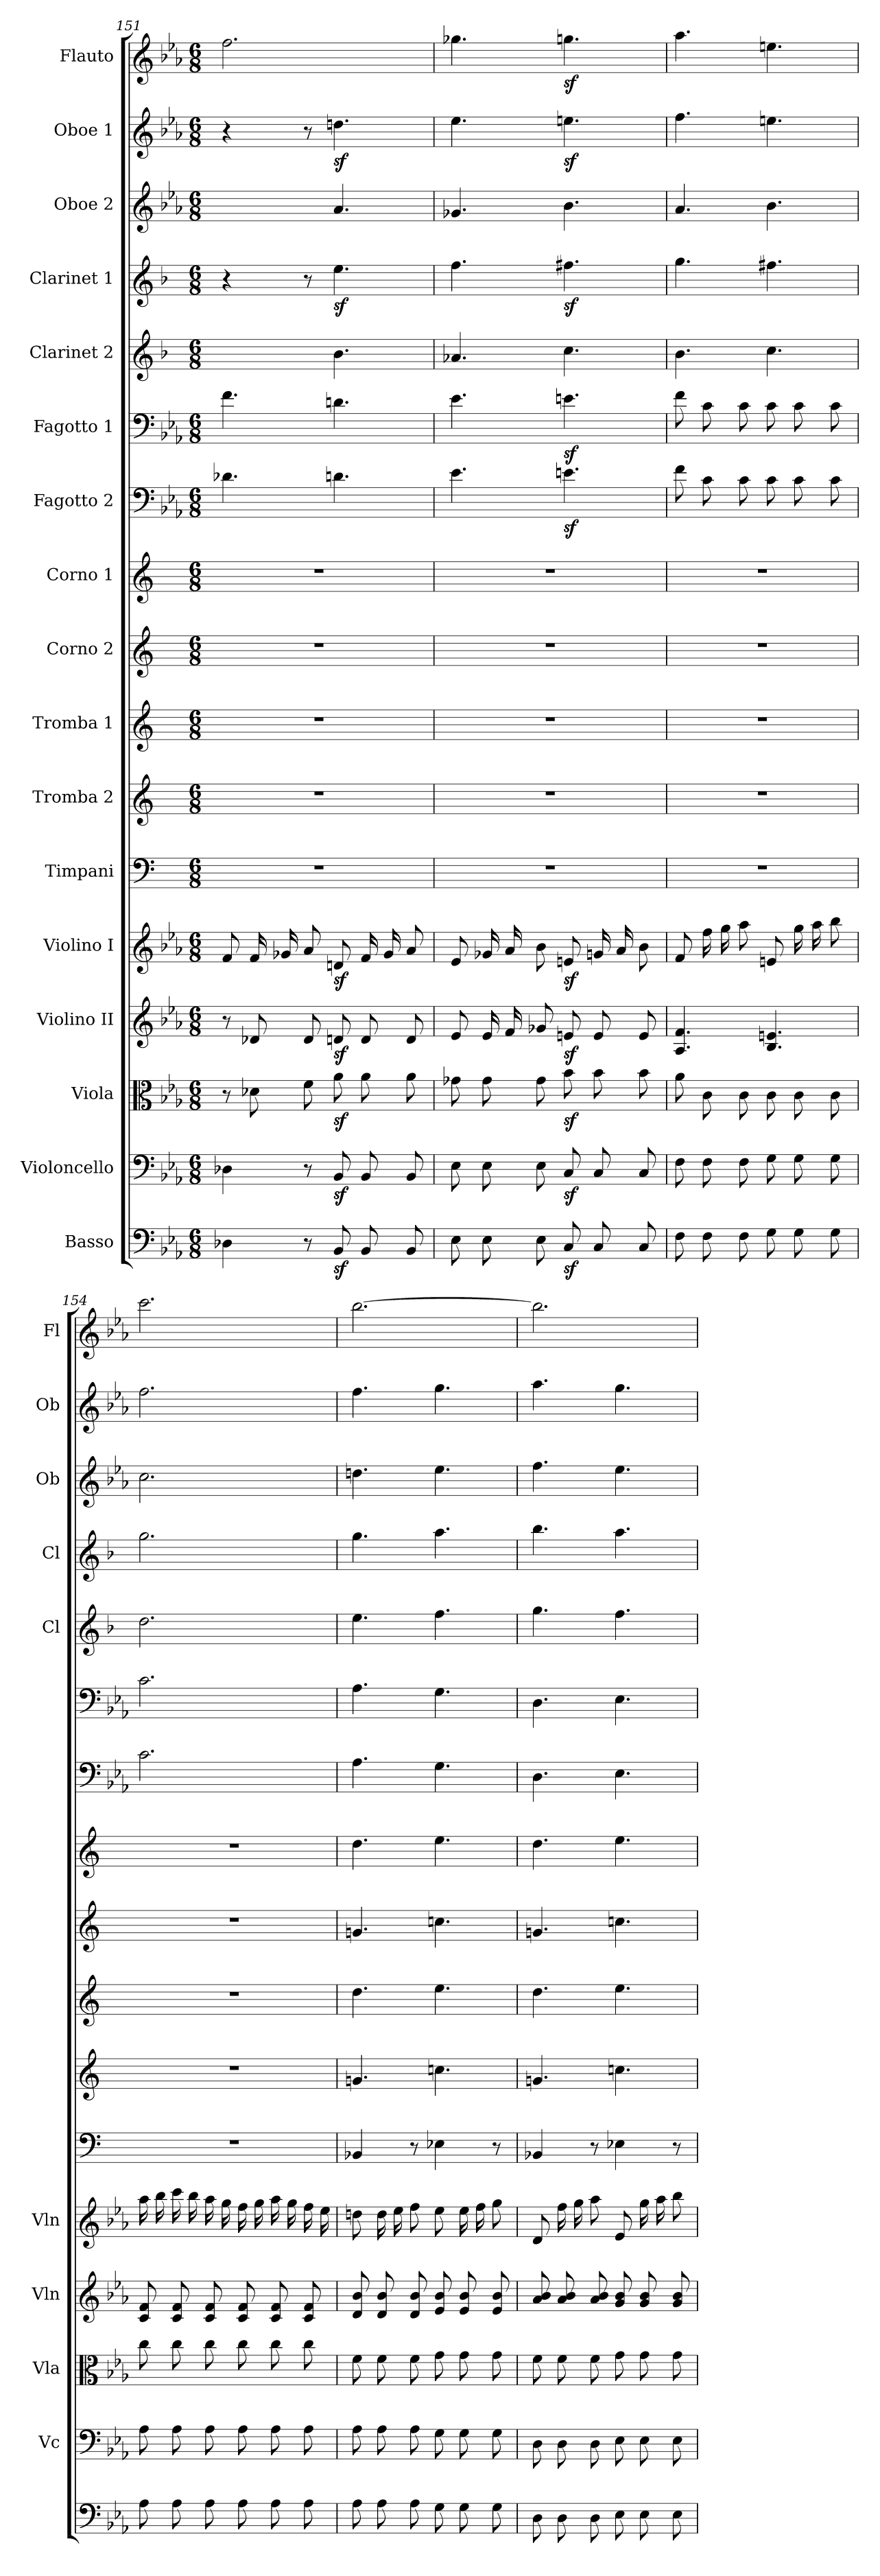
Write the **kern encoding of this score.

**kern	**dynam	**kern	**dynam	**kern	**dynam	**kern	**dynam	**kern	**dynam	**kern	**kern	**kern	**kern	**kern	**kern	**dynam	**kern	**dynam	**kern	**kern	**dynam	**kern	**kern	**dynam	**kern	**dynam
*part17	*part17	*part16	*part16	*part15	*part15	*part14	*part14	*part13	*part13	*part12	*part11	*part10	*part9	*part8	*part7	*part7	*part6	*part6	*part5	*part4	*part4	*part3	*part2	*part2	*part1	*part1
*staff17	*staff17	*staff16	*staff16	*staff15	*staff15	*staff14	*staff14	*staff13	*staff13	*staff12	*staff11	*staff10	*staff9	*staff8	*staff7	*staff7	*staff6	*staff6	*staff5	*staff4	*staff4	*staff3	*staff2	*staff2	*staff1	*staff1
*I"Basso	*	*I"Violoncello	*	*I"Viola	*	*I"Violino II	*	*I"Violino I	*	*I"Timpani	*I"Tromba 2	*I"Tromba 1	*I"Corno 2	*I"Corno 1	*I"Fagotto 2	*	*I"Fagotto 1	*	*I"Clarinet 2	*I"Clarinet 1	*	*I"Oboe 2	*I"Oboe 1	*	*I"Flauto	*
*	*	*I'Vc	*	*I'Vla	*	*I'Vln	*	*I'Vln	*	*	*	*	*	*	*	*	*	*	*I'Cl	*I'Cl	*	*I'Ob	*I'Ob	*	*I'Fl	*
*clefF4	*	*clefF4	*	*clefC3	*	*clefG2	*	*clefG2	*	*clefF4	*clefG2	*clefG2	*clefG2	*clefG2	*clefF4	*	*clefF4	*	*clefG2	*clefG2	*	*clefG2	*clefG2	*	*clefG2	*
*ITrd7c12	*	*	*	*	*	*	*	*	*	*	*ITrd-2c-3	*ITrd-2c-3	*ITrd5c9	*ITrd5c9	*	*	*	*	*ITrd1c2	*ITrd1c2	*	*	*	*	*	*
*k[b-e-a-]	*	*k[b-e-a-]	*	*k[b-e-a-]	*	*k[b-e-a-]	*	*k[b-e-a-]	*	*	*	*	*	*	*k[b-e-a-]	*	*k[b-e-a-]	*	*k[b-e-a-]	*k[b-e-a-]	*	*k[b-e-a-]	*k[b-e-a-]	*	*k[b-e-a-]	*
*M6/8	*	*M6/8	*	*M6/8	*	*M6/8	*	*M6/8	*	*M6/8	*M6/8	*M6/8	*M6/8	*M6/8	*M6/8	*	*M6/8	*	*M6/8	*M6/8	*	*M6/8	*M6/8	*	*M6/8	*
=151	=151	=151	=151	=151	=151	=151	=151	=151	=151	=151	=151	=151	=151	=151	=151	=151	=151	=151	=151	=151	=151	=151	=151	=151	=151	=151
4DD-X	.	4D-X	.	8r	.	8r	.	8f	.	2.r	2.r	2.r	2.r	2.r	4.d-X	.	4.f	.	4ryy	4r	.	4ryy	4r	.	2.ff	.
.	.	.	.	8d-X	.	8d-X	.	16f	.	.	.	.	.	.	.	.	.	.	.	.	.	.	.	.	.	.
.	.	.	.	.	.	.	.	16g-X	.	.	.	.	.	.	.	.	.	.	.	.	.	.	.	.	.	.
8r	.	8r	.	8f	.	8d-	.	8a-	.	.	.	.	.	.	.	.	.	.	8ryy	8r	.	8ryy	8r	.	.	.
8BBB-	sf	8BB-	sf	8a-	sf	8dn	sf	8dn	sf	.	.	.	.	.	4.dn	.	4.dn	.	4.a-	4.dd	sf	4.a-	4.ddn	sf	.	.
8BBB-	.	8BB-	.	8a-	.	8d	.	16f	.	.	.	.	.	.	.	.	.	.	.	.	.	.	.	.	.	.
.	.	.	.	.	.	.	.	16g-	.	.	.	.	.	.	.	.	.	.	.	.	.	.	.	.	.	.
8BBB-	.	8BB-	.	8a-	.	8d	.	8a-	.	.	.	.	.	.	.	.	.	.	.	.	.	.	.	.	.	.
=152	=152	=152	=152	=152	=152	=152	=152	=152	=152	=152	=152	=152	=152	=152	=152	=152	=152	=152	=152	=152	=152	=152	=152	=152	=152	=152
8EE-	.	8E-	.	8g-X	.	8e-	.	8e-	.	2.r	2.r	2.r	2.r	2.r	4.e-	.	4.e-	.	4.g-X	4.ee-	.	4.g-X	4.ee-	.	4.gg-X	.
8EE-	.	8E-	.	8g-	.	16e-	.	16g-X	.	.	.	.	.	.	.	.	.	.	.	.	.	.	.	.	.	.
.	.	.	.	.	.	16f	.	16a-	.	.	.	.	.	.	.	.	.	.	.	.	.	.	.	.	.	.
8EE-	.	8E-	.	8g-	.	8g-X	.	8b-	.	.	.	.	.	.	.	.	.	.	.	.	.	.	.	.	.	.
8CC	sf	8C	sf	8b-	sf	8en	sf	8en	sf	.	.	.	.	.	4.en	sf	4.en	sf	4.b-	4.een	sf	4.b-	4.een	sf	4.ggn	sf
8CC	.	8C	.	8b-	.	8e	.	16gn	.	.	.	.	.	.	.	.	.	.	.	.	.	.	.	.	.	.
.	.	.	.	.	.	.	.	16a-	.	.	.	.	.	.	.	.	.	.	.	.	.	.	.	.	.	.
8CC	.	8C	.	8b-	.	8e	.	8b-	.	.	.	.	.	.	.	.	.	.	.	.	.	.	.	.	.	.
=153	=153	=153	=153	=153	=153	=153	=153	=153	=153	=153	=153	=153	=153	=153	=153	=153	=153	=153	=153	=153	=153	=153	=153	=153	=153	=153
8FF	.	8F	.	8a-	.	4.A- 4.f	.	8f	.	2.r	2.r	2.r	2.r	2.r	8f	.	8f	.	4.a-	4.ff	.	4.a-	4.ff	.	4.aa-	.
8FF	.	8F	.	8c	.	.	.	16ff	.	.	.	.	.	.	8c	.	8c	.	.	.	.	.	.	.	.	.
.	.	.	.	.	.	.	.	16gg	.	.	.	.	.	.	.	.	.	.	.	.	.	.	.	.	.	.
8FF	.	8F	.	8c	.	.	.	8aa-	.	.	.	.	.	.	8c	.	8c	.	.	.	.	.	.	.	.	.
8GG	.	8G	.	8c	.	4.B- 4.en	.	8en	.	.	.	.	.	.	8c	.	8c	.	4.b-	4.een	.	4.b-	4.een	.	4.een	.
8GG	.	8G	.	8c	.	.	.	16gg	.	.	.	.	.	.	8c	.	8c	.	.	.	.	.	.	.	.	.
.	.	.	.	.	.	.	.	16aa-	.	.	.	.	.	.	.	.	.	.	.	.	.	.	.	.	.	.
8GG	.	8G	.	8c	.	.	.	8bb-	.	.	.	.	.	.	8c	.	8c	.	.	.	.	.	.	.	.	.
=154	=154	=154	=154	=154	=154	=154	=154	=154	=154	=154	=154	=154	=154	=154	=154	=154	=154	=154	=154	=154	=154	=154	=154	=154	=154	=154
8AA-	.	8A-	.	8cc	.	8c 8f	.	16aa-	.	2.r	2.r	2.r	2.r	2.r	2.c	.	2.c	.	2.cc	2.ff	.	2.cc	2.ff	.	2.ccc	.
.	.	.	.	.	.	.	.	16bb-	.	.	.	.	.	.	.	.	.	.	.	.	.	.	.	.	.	.
8AA-	.	8A-	.	8cc	.	8c 8f	.	16ccc	.	.	.	.	.	.	.	.	.	.	.	.	.	.	.	.	.	.
.	.	.	.	.	.	.	.	16bb-	.	.	.	.	.	.	.	.	.	.	.	.	.	.	.	.	.	.
8AA-	.	8A-	.	8cc	.	8c 8f	.	16aa-	.	.	.	.	.	.	.	.	.	.	.	.	.	.	.	.	.	.
.	.	.	.	.	.	.	.	16gg	.	.	.	.	.	.	.	.	.	.	.	.	.	.	.	.	.	.
8AA-	.	8A-	.	8cc	.	8c 8f	.	16ff	.	.	.	.	.	.	.	.	.	.	.	.	.	.	.	.	.	.
.	.	.	.	.	.	.	.	16gg	.	.	.	.	.	.	.	.	.	.	.	.	.	.	.	.	.	.
8AA-	.	8A-	.	8cc	.	8c 8f	.	16aa-	.	.	.	.	.	.	.	.	.	.	.	.	.	.	.	.	.	.
.	.	.	.	.	.	.	.	16gg	.	.	.	.	.	.	.	.	.	.	.	.	.	.	.	.	.	.
8AA-	.	8A-	.	8cc	.	8c 8f	.	16ff	.	.	.	.	.	.	.	.	.	.	.	.	.	.	.	.	.	.
.	.	.	.	.	.	.	.	16ee-	.	.	.	.	.	.	.	.	.	.	.	.	.	.	.	.	.	.
=155	=155	=155	=155	=155	=155	=155	=155	=155	=155	=155	=155	=155	=155	=155	=155	=155	=155	=155	=155	=155	=155	=155	=155	=155	=155	=155
8AA-	.	8A-	.	8f	.	8d 8b-	.	8ddn	.	4BB-X	4.b-X	4.ff	4.B-X	4.f	4.A-	.	4.A-	.	4.dd	4.ff	.	4.ddn	4.ff	.	[2.bb-	.
8AA-	.	8A-	.	8f	.	8d 8b-	.	16dd	.	.	.	.	.	.	.	.	.	.	.	.	.	.	.	.	.	.
.	.	.	.	.	.	.	.	16ee-	.	.	.	.	.	.	.	.	.	.	.	.	.	.	.	.	.	.
8AA-	.	8A-	.	8f	.	8d 8b-	.	8ff	.	8r	.	.	.	.	.	.	.	.	.	.	.	.	.	.	.	.
8GG	.	8G	.	8g	.	8e- 8b-	.	8ee-	.	4E-X	4.ee-X	4.gg	4.e-X	4.g	4.G	.	4.G	.	4.ee-	4.gg	.	4.ee-	4.gg	.	.	.
8GG	.	8G	.	8g	.	8e- 8b-	.	16ee-	.	.	.	.	.	.	.	.	.	.	.	.	.	.	.	.	.	.
.	.	.	.	.	.	.	.	16ff	.	.	.	.	.	.	.	.	.	.	.	.	.	.	.	.	.	.
8GG	.	8G	.	8g	.	8e- 8b-	.	8gg	.	8r	.	.	.	.	.	.	.	.	.	.	.	.	.	.	.	.
=156	=156	=156	=156	=156	=156	=156	=156	=156	=156	=156	=156	=156	=156	=156	=156	=156	=156	=156	=156	=156	=156	=156	=156	=156	=156	=156
8DD	.	8D	.	8f	.	8a- 8b-	.	8d	.	4BB-X	4.b-X	4.ff	4.B-X	4.f	4.D	.	4.D	.	4.ff	4.aa-	.	4.ff	4.aa-	.	2.bb-]	.
8DD	.	8D	.	8f	.	8a- 8b-	.	16ff	.	.	.	.	.	.	.	.	.	.	.	.	.	.	.	.	.	.
.	.	.	.	.	.	.	.	16gg	.	.	.	.	.	.	.	.	.	.	.	.	.	.	.	.	.	.
8DD	.	8D	.	8f	.	8a- 8b-	.	8aa-	.	8r	.	.	.	.	.	.	.	.	.	.	.	.	.	.	.	.
8EE-	.	8E-	.	8g	.	8g 8b-	.	8e-	.	4E-X	4.ee-X	4.gg	4.e-X	4.g	4.E-	.	4.E-	.	4.ee-	4.gg	.	4.ee-	4.gg	.	.	.
8EE-	.	8E-	.	8g	.	8g 8b-	.	16gg	.	.	.	.	.	.	.	.	.	.	.	.	.	.	.	.	.	.
.	.	.	.	.	.	.	.	16aa-	.	.	.	.	.	.	.	.	.	.	.	.	.	.	.	.	.	.
8EE-	.	8E-	.	8g	.	8g 8b-	.	8bb-	.	8r	.	.	.	.	.	.	.	.	.	.	.	.	.	.	.	.
=	=	=	=	=	=	=	=	=	=	=	=	=	=	=	=	=	=	=	=	=	=	=	=	=	=	=
*-	*-	*-	*-	*-	*-	*-	*-	*-	*-	*-	*-	*-	*-	*-	*-	*-	*-	*-	*-	*-	*-	*-	*-	*-	*-	*-
